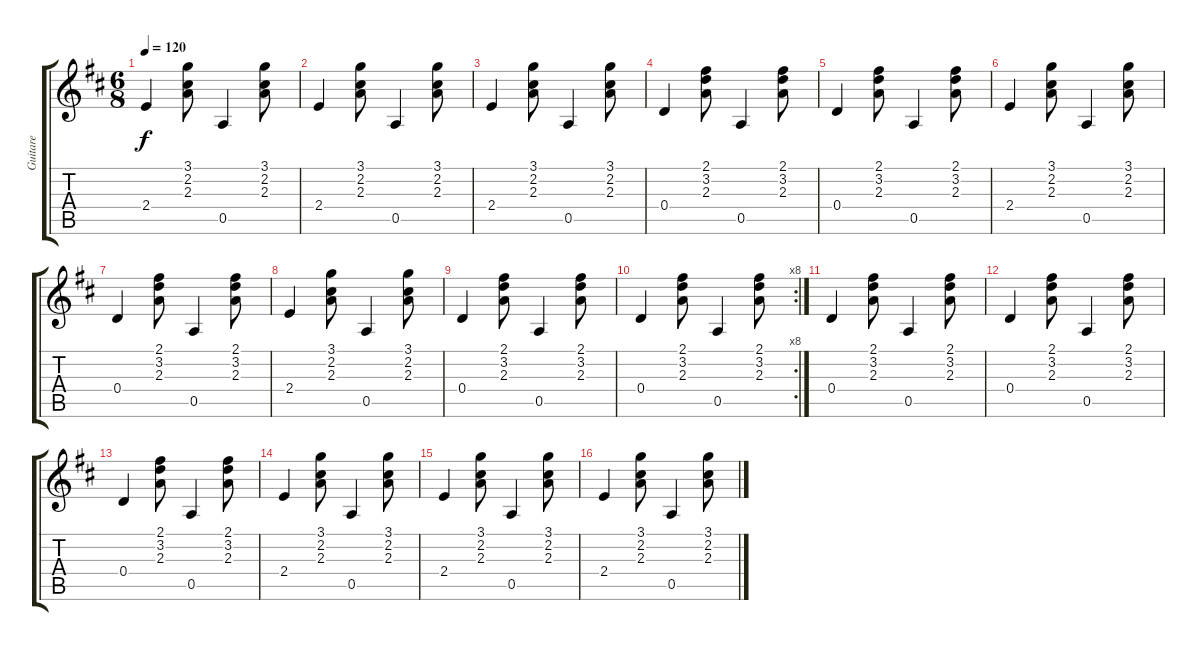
\track ("Guitare" "Guitare") {instrument acousticguitarnylon}
\staff {score tabs}
\tuning (E4 B3 G3 D3 A2 E2) {hide}
\ts (6 8)
\tempo 120
\clef g2
\ks d
2.4.4{dy f} (3.1 2.2 2.3).8 0.5.4 (3.1 2.2 2.3).8 |
2.4.4 (3.1 2.2 2.3).8 0.5.4 (3.1 2.2 2.3).8 |
2.4.4 (3.1 2.2 2.3).8 0.5.4 (3.1 2.2 2.3).8 |
0.4.4 (2.1 3.2 2.3).8 0.5.4 (2.1 3.2 2.3).8 |
0.4.4 (2.1 3.2 2.3).8 0.5.4 (2.1 3.2 2.3).8 |
2.4.4 (3.1 2.2 2.3).8 0.5.4 (3.1 2.2 2.3).8 |
0.4.4 (2.1 3.2 2.3).8 0.5.4 (2.1 3.2 2.3).8 |
2.4.4 (3.1 2.2 2.3).8 0.5.4 (3.1 2.2 2.3).8 |
0.4.4 (2.1 3.2 2.3).8 0.5.4 (2.1 3.2 2.3).8 |
\rc 8
0.4.4 (2.1 3.2 2.3).8 0.5.4 (2.1 3.2 2.3).8 |
0.4.4 (2.1 3.2 2.3).8 0.5.4 (2.1 3.2 2.3).8 |
0.4.4 (2.1 3.2 2.3).8 0.5.4 (2.1 3.2 2.3).8 |
0.4.4 (2.1 3.2 2.3).8 0.5.4 (2.1 3.2 2.3).8 |
2.4.4 (3.1 2.2 2.3).8 0.5.4 (3.1 2.2 2.3).8 |
2.4.4 (3.1 2.2 2.3).8 0.5.4 (3.1 2.2 2.3).8 |
2.4.4 (3.1 2.2 2.3).8 0.5.4 (3.1 2.2 2.3).8
